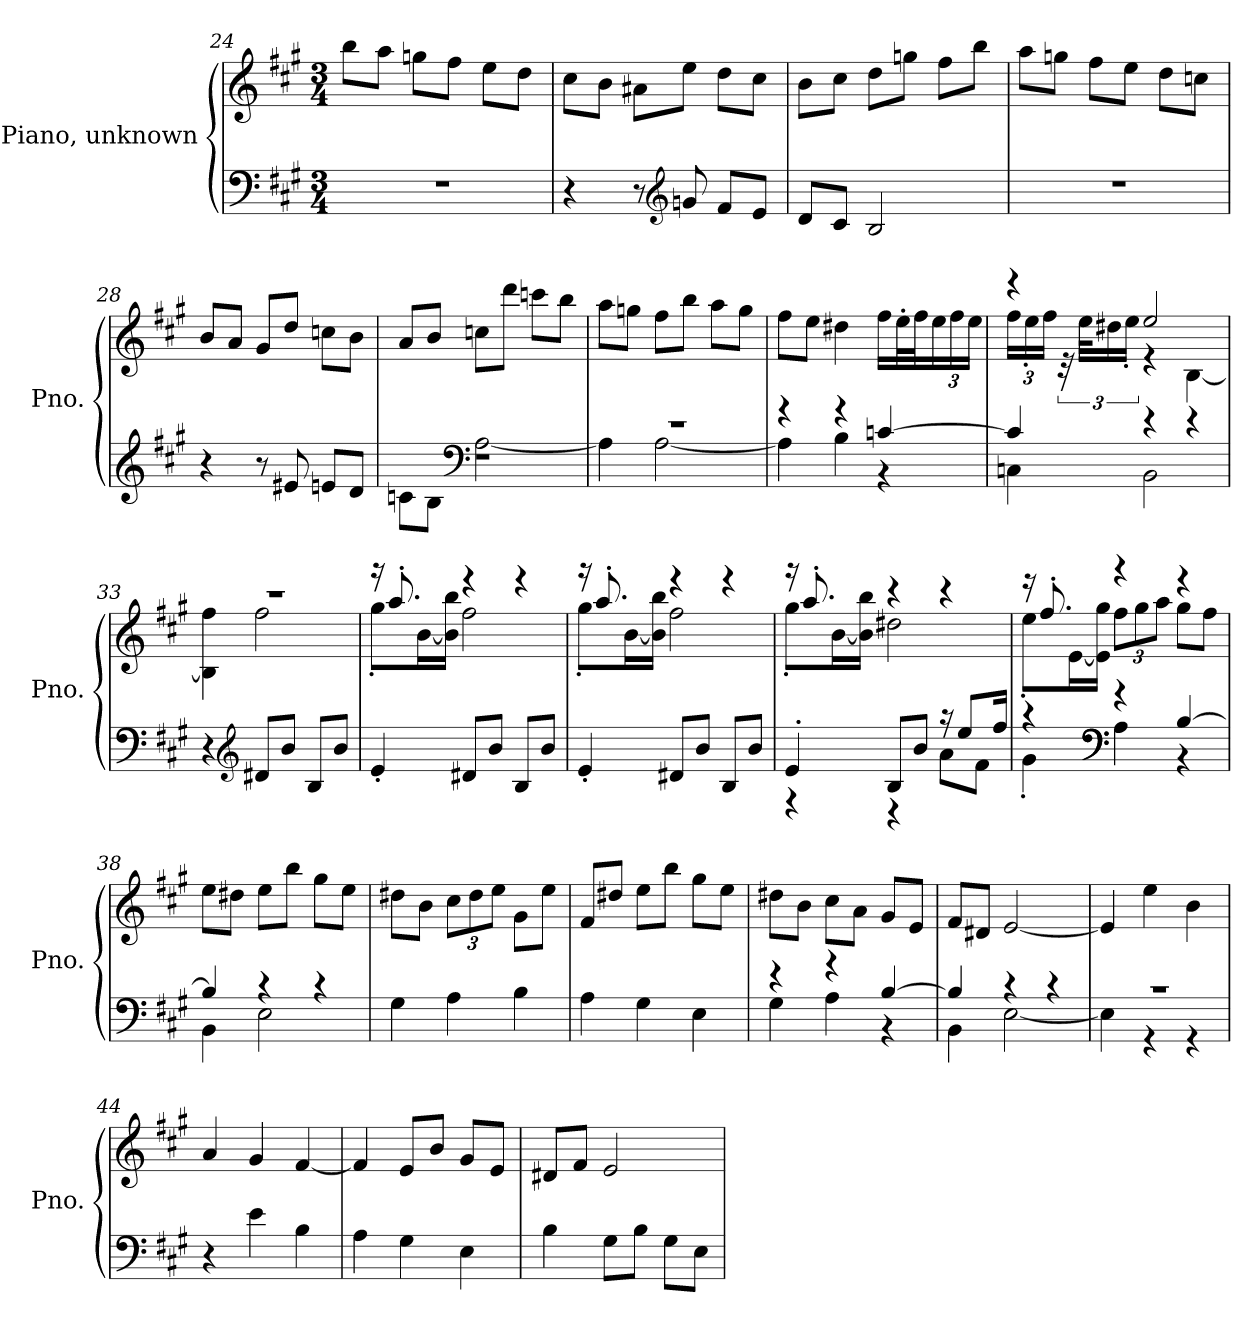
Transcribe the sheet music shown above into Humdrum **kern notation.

**kern	**kern
*part1	*part1
*staff2	*staff1
*I"Piano, unknown	*
*I'Pno.	*
*clefF4	*clefG2
*k[f#c#g#]	*k[f#c#g#]
*M3/4	*M3/4
=24	=24
2.r	8bb\L
.	8aa\J
.	8ggn\L
.	8ff#\J
.	8ee\L
.	8dd\J
!!LO:PB:g=z
=25	=25
4r	8cc#\L
.	8b\J
8r	8a#X\L
*clefG2	*
8gn/	8ee\J
8f#/L	8dd\L
8e/J	8cc#\J
=26	=26
8d/L	8b\L
8c#/J	8cc#\J
2B/	8dd\L
.	8ggn\J
.	8ff#\L
.	8bb\J
=27	=27
2.r	8aa\L
.	8ggn\J
.	8ff#\L
.	8ee\J
.	8dd\L
.	8ccn\J
=28	=28
4r	8b/L
.	8a/J
8r	8g#/L
8e#X/	8dd/J
8en/L	8ccn\L
8d/J	8b\J
!!LO:LB:g=z
=29	=29
*^	*
2.r	8cn\L	8a/L
.	8B\J	8b/J
*clefF4	*	*
.	[2A\	8ccn\L
.	.	8ddd\J
.	.	8cccn\L
.	.	8bb\J
=30	=30	=30
2.r	4A\]	8aa\L
.	.	8ggn\J
.	[2A\	8ff#\L
.	.	8bb\J
.	.	8aa\L
.	.	8gg\J
=31	=31	=31
4r	4A\]	8ff#\L
.	.	8ee\J
4r	4B\	4dd#X\
[4cn/	4r	16ff#\LL
.	.	32ee'\L
.	.	32ff#\J
*	*	*Xbrackettup
.	.	24ee\
.	.	24ff#\
.	.	24ee\JJ
=32	=32	=32
*	*	*^
4c/]	4Cn\	4r	24ff#\LL
.	.	.	24ee'\
.	.	.	24ff#\JJ
*	*	*	*brackettup
.	.	.	48r
.	.	.	48ee\KLL
.	.	.	24dd#X\
.	.	.	24ee'\JJ
4r	2BB\	2ee/	4r
4r	.	.	[4B\
*v	*v	*	*
!!LO:LB:g=z	!!
=33	=33	=33
4r	2.r	4B\] 4ff#\
*clefG2	*	*
8d#X/L	.	2ff#\
8b/J	.	.
8B/L	.	.
8b/J	.	.
=34	=34	=34
4e'/	16r	8gg#'\L
.	8.aa'/	.
.	.	[16b\L
.	.	16b\] 16bb\JJ
8d#X/L	4r	2ff#\
8b/J	.	.
8B/L	4r	.
8b/J	.	.
=35	=35	=35
4e'/	16r	8gg#'\L
.	8.aa'/	.
.	.	[16b\L
.	.	16b\] 16bb\JJ
8d#X/L	4r	2ff#\
8b/J	.	.
8B/L	4r	.
8b/J	.	.
=36	=36	=36
*^	*	*
4e'/	4r	16r	8gg#'\L
.	.	8.aa'/	.
.	.	.	[16b\L
.	.	.	16b\] 16bb\JJ
8B/L	4r	4r	2dd#X\
8b/J	.	.	.
16r	8a\L	4r	.
8ee/L	.	.	.
.	8f#\J	.	.
16ff#/Jk	.	.	.
!!LO:LB:g=z	!!
=37	=37	=37	=37
4r	4g#'\	16r	8ee'\L
.	.	8.ff#'/	.
.	.	.	[16e\L
.	.	.	16e\] 16gg#\JJ
*clefF4	*	*	*
*	*	*	*Xbrackettup
4r	4A\	4r	12ff#\L
.	.	.	12gg#\
.	.	.	12aa\J
[4B/	4r	4r	8gg#\L
.	.	.	8ff#\J
*	*	*v	*v
=38	=38	=38
4B/]	4BB\	8ee\L
.	.	8dd#X\J
4r	2E\	8ee\L
.	.	8bb\J
4r	.	8gg#\L
.	.	8ee\J
*v	*v	*
=39	=39
4G#\	8dd#X\L
.	8b\J
4A\	12cc#\L
.	12dd#\
.	12ee\J
4B\	8g#\L
.	8ee\J
=40	=40
4A\	8f#/L
.	8dd#X/J
4G#\	8ee\L
.	8bb\J
4E\	8gg#\L
.	8ee\J
=41	=41
*^	*
4r	4G#\	8dd#X\L
.	.	8b\J
4r	4A\	8cc#\L
.	.	8a\J
[4B/	4r	8g#/L
.	.	8e/J
!!LO:LB:g=z
=42	=42	=42
4B/]	4BB\	8f#/L
.	.	8d#X/J
4r	[2E\	[2e/
4r	.	.
=43	=43	=43
2.r	4E\]	4e/]
.	4r	4ee\
.	4r	4b\
*v	*v	*
=44	=44
4r	4a/
4e\	4g#/
4B\	[4f#/
=45	=45
4A\	4f#/]
4G#\	8e/L
.	8b/J
4E\	8g#/L
.	8e/J
=46	=46
4B\	8d#X/L
.	8f#/J
8G#\L	2e/
8B\J	.
8G#\L	.
8E\J	.
=	=
*-	*-
